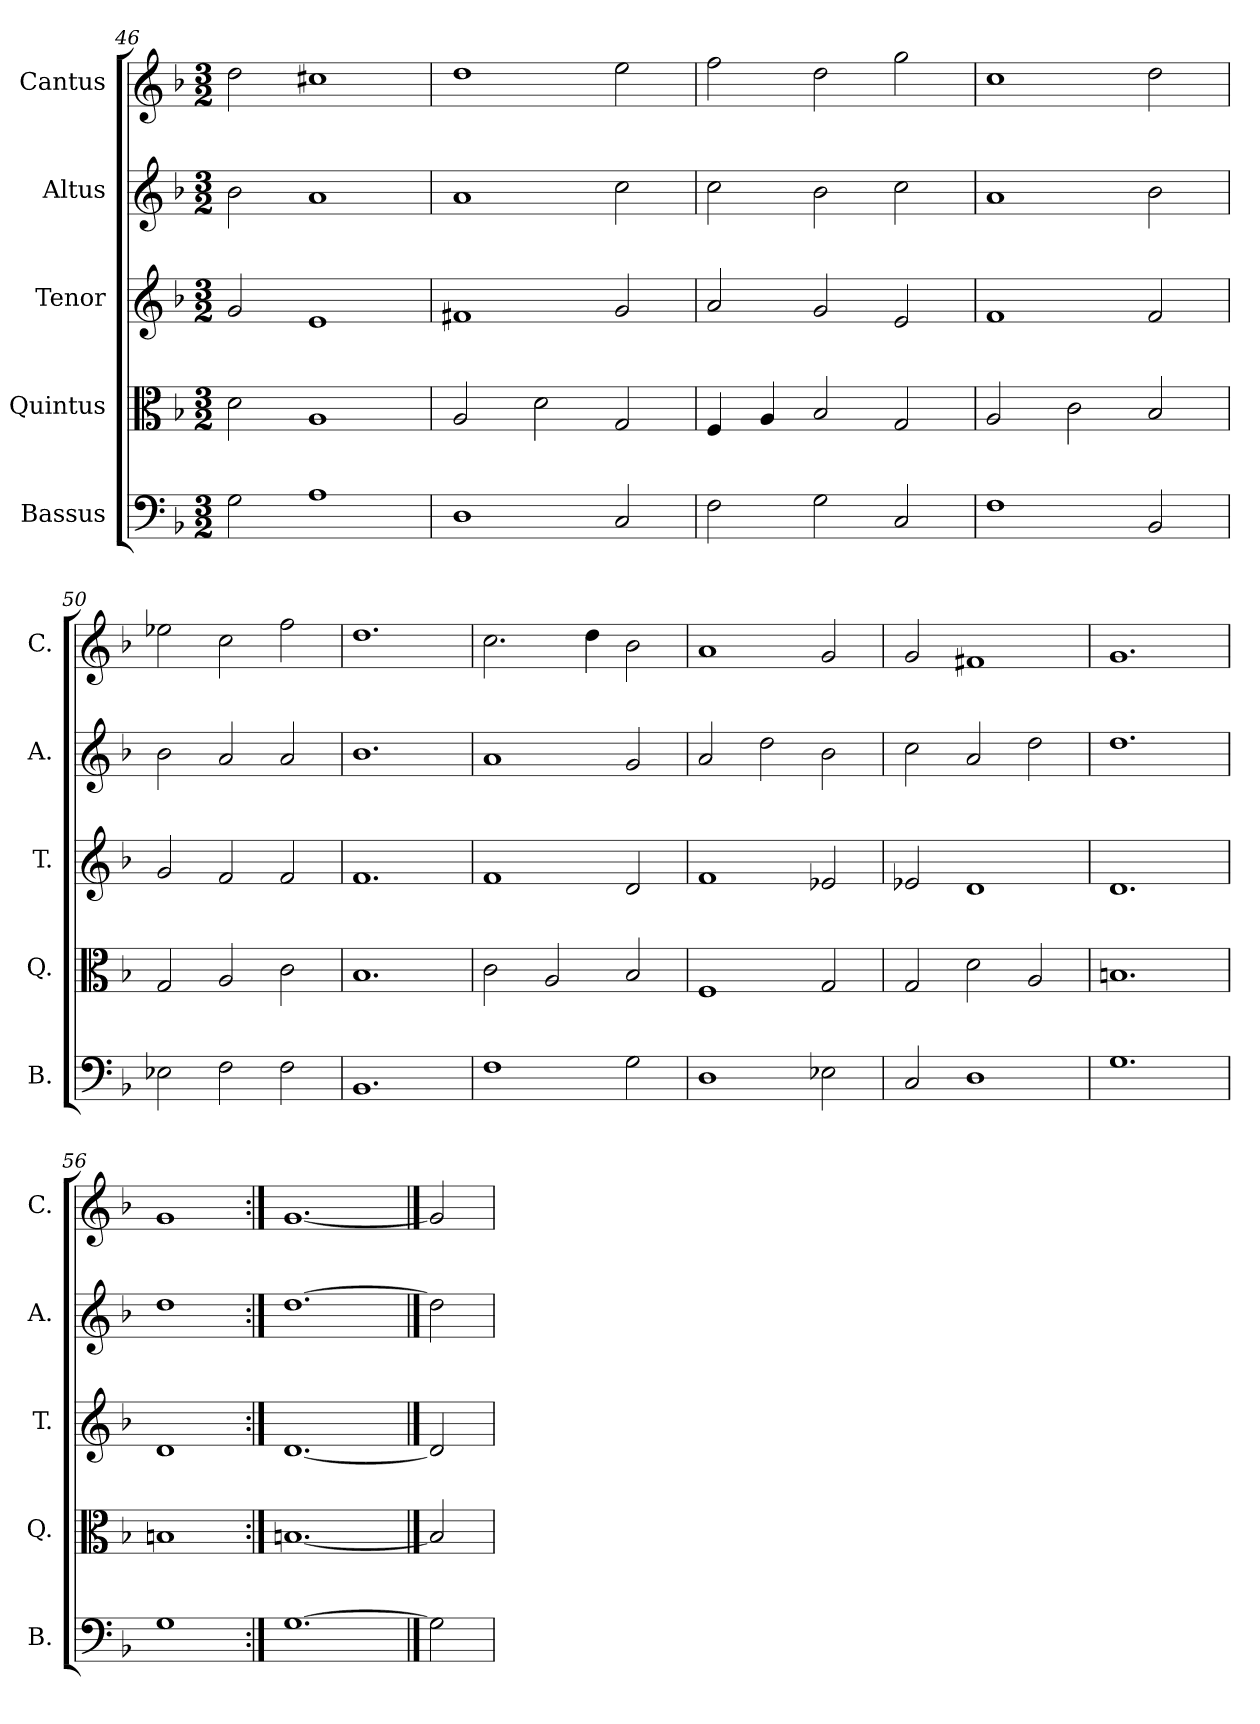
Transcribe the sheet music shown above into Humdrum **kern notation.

**kern	**kern	**kern	**kern	**kern
*part5	*part4	*part3	*part2	*part1
*staff5	*staff4	*staff3	*staff2	*staff1
*I"Bassus	*I"Quintus	*I"Tenor	*I"Altus	*I"Cantus
*I'B.	*I'Q.	*I'T.	*I'A.	*I'C.
*clefF4	*clefC3	*clefG2	*clefG2	*clefG2
*k[b-]	*k[b-]	*k[b-]	*k[b-]	*k[b-]
*F:	*F:	*F:	*F:	*F:
*M3/2	*M3/2	*M3/2	*M3/2	*M3/2
=46	=46	=46	=46	=46
2G\	2d\	2g/	2b-\	2dd\
1A\	1A/	1e/	1a/	1cc#X\
=47	=47	=47	=47	=47
1D\	2A/	1f#X/	1a/	1dd\
.	2d\	.	.	.
2C/	2G/	2g/	2cc\	2ee\
!!LO:PB:g=z
=48	=48	=48	=48	=48
2F\	4F/	2a/	2cc\	2ff\
.	4A/	.	.	.
2G\	2B-/	2g/	2b-\	2dd\
2C/	2G/	2e/	2cc\	2gg\
=49	=49	=49	=49	=49
1F\	2A/	1f/	1a/	1cc\
.	2c\	.	.	.
2BB-/	2B-/	2f/	2b-\	2dd\
=50	=50	=50	=50	=50
2E-X\	2G/	2g/	2b-\	2ee-X\
2F\	2A/	2f/	2a/	2cc\
2F\	2c\	2f/	2a/	2ff\
=51	=51	=51	=51	=51
1.BB-/	1.B-/	1.f/	1.b-\	1.dd\
=52	=52	=52	=52	=52
1F\	2c\	1f/	1a/	2.cc\
.	2A/	.	.	.
.	.	.	.	4dd\
2G\	2B-/	2d/	2g/	2b-\
!!LO:PB:g=z
=53	=53	=53	=53	=53
1D\	1F/	1f/	2a/	1a/
.	.	.	2dd\	.
2E-X\	2G/	2e-X/	2b-\	2g/
=54	=54	=54	=54	=54
2C/	2G/	2e-X/	2cc\	2g/
1D\	2d\	1d/	2a/	1f#X/
.	2A/	.	2dd\	.
=55	=55	=55	=55	=55
1.G\	1.Bn/	1.d/	1.dd\	1.g/
=56	=56	=56	=56	=56
1G\	1Bn/	1d/	1dd\	1g/
=57:|!	=57:|!	=57:|!	=57:|!	=57:|!
[1.G\	[1.Bn/	[1.d/	[1.dd\	[1.g/
==58	==58	==58	==58	==58
2G\]	2B/]	2d/]	2dd\]	2g/]
=	=	=	=	=
*-	*-	*-	*-	*-
